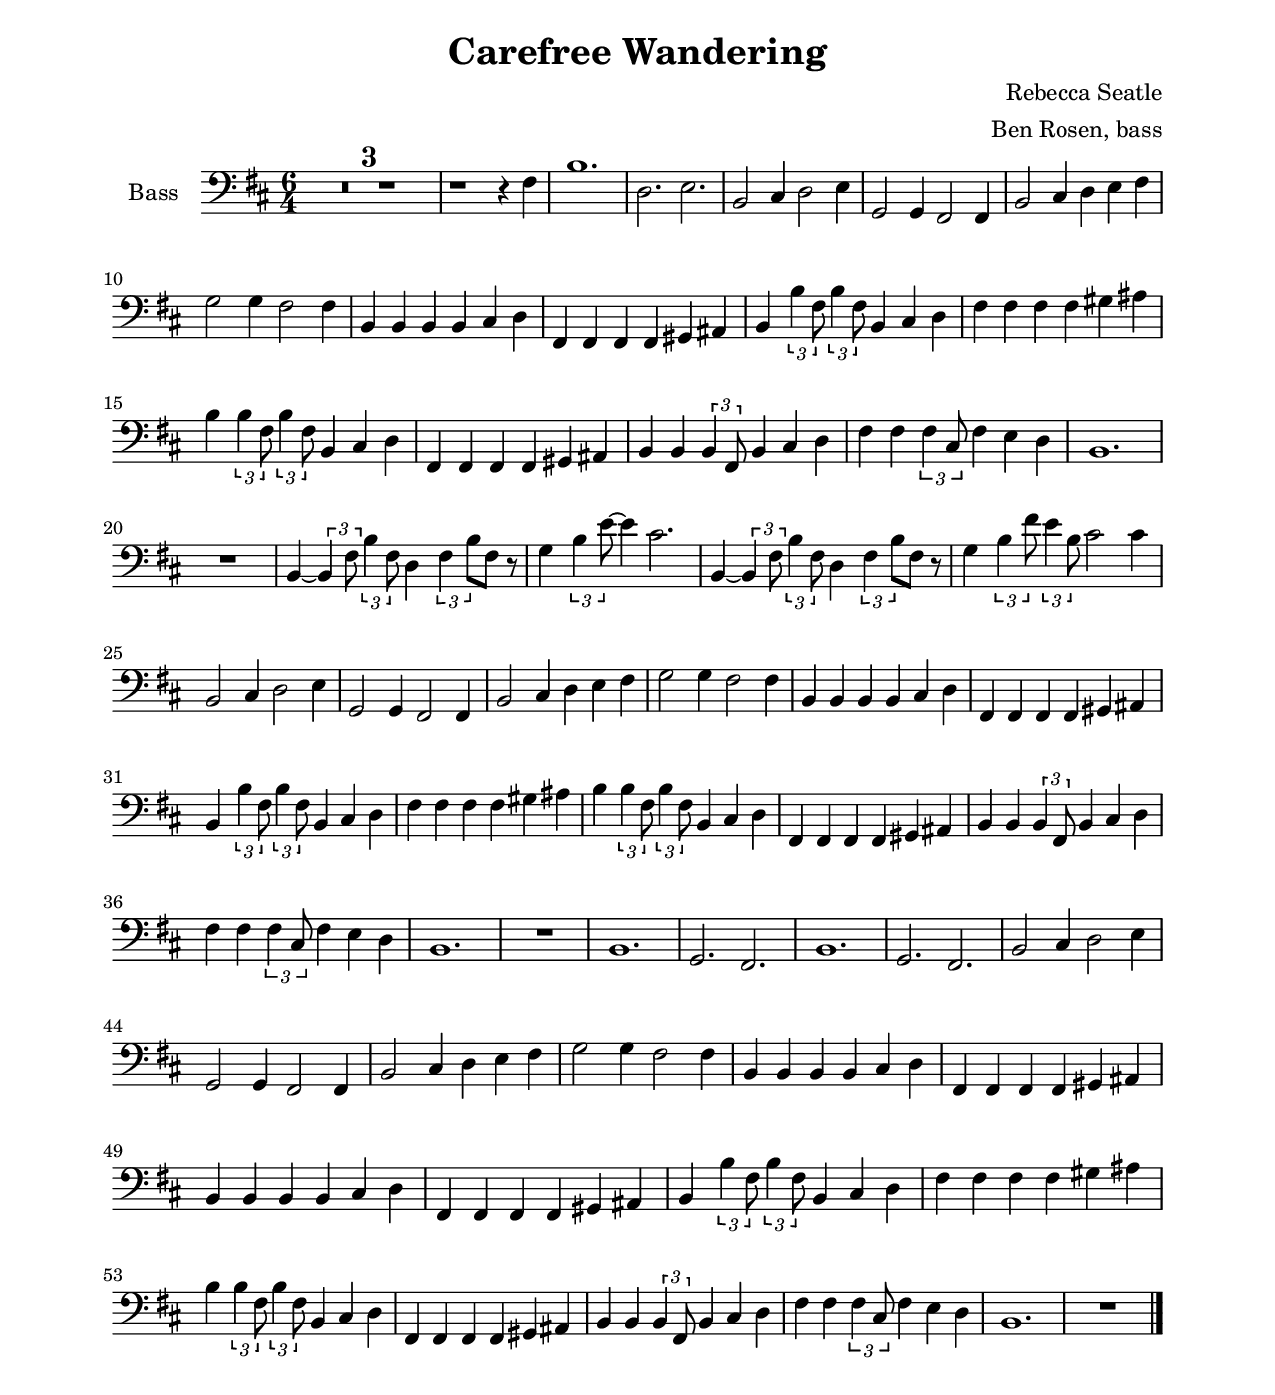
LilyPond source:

\version "2.24.0"

\include "settings.ily"

\header {
  title = "Carefree Wandering"
  composer = "Rebecca Seatle"
  arranger = "Ben Rosen, bass"
}

music = \relative fs {
  \key b \minor
  \time 6/4
  \clef "bass"

  \compressMMRests {
    R1. * 3 |
  }

  r1 r4 fs |

  b1. |
  d,2. e |
  b2 cs4 d2 e4 |
  g,2 g4 fs2 fs4 |

  b2 cs4 d e fs |
  g2 g4 fs2 fs4 |
  b,4 b b b cs d |
  fs,4 fs fs fs gs as |

  b4 \tuplet 3/2 { b' fs8 } \tuplet 3/2 { b4 fs8 } b,4 cs d |
  fs4 fs fs fs gs as |
  b4 \tuplet 3/2 { b fs8 } \tuplet 3/2 { b4 fs8 } b,4 cs d |
  fs,4 fs fs fs gs as |

  b4 b \tuplet 3/2 { b fs8 } b4 cs d |
  fs4 fs \tuplet 3/2 { fs cs8 } fs4 e d |
  b1. |
  R1. |

  b4 ~ \tuplet 3/2 { b4 fs'8 } \tuplet 3/2 { b4 fs8 } d4 \tuplet 3/2 { fs b8 } fs r |
  g4 \tuplet 3/2 { b e8 ~ } e4 cs2. |
  b,4 ~ \tuplet 3/2 { b4 fs'8 } \tuplet 3/2 { b4 fs8 } d4 \tuplet 3/2 { fs4 b8 } fs8 r8 |
  g4 \tuplet 3/2 { b4 fs'8 } \tuplet 3/2 { e4 b8 } cs2 cs4 |

  b,2 cs4 d2 e4 |
  g,2 g4 fs2 fs4 |
  b2 cs4 d4 e fs
  g2 g4 fs2 fs4

  b,4 b b b4 cs d |
  fs, fs fs fs4 gs as |
  b4 \tuplet 3/2 { b' fs8 } \tuplet 3/2 { b4 fs8 } b,4 cs d |
  fs4 fs fs fs gs as |

  b \tuplet 3/2 { b fs8 } \tuplet 3/2 { b4 fs8 } b,4 cs d |
  fs,4 fs fs fs gs as |
  b b \tuplet 3/2 { b fs8 } b4 cs d |
  fs4 fs \tuplet 3/2 { fs cs8 } fs4 e d |

  b1. |
  R1. |

  \repeat unfold 2 {
    b1. |
    g2. fs2. |
  }

  b2 cs4 d2 e4 |
  g,2 g4 fs2 fs4 |
  b2 cs4 d e fs |
  g2 g4 fs2 fs4 |

  b,4 b b b cs d |
  fs,4 fs fs fs gs as |
  b4 b b b cs d |
  fs,4 fs fs fs gs as |

  b4 \tuplet 3/2 { b' fs8 } \tuplet 3/2 { b4 fs8 } b,4 cs d |
  fs4 fs fs fs gs as |
  b4 \tuplet 3/2 { b fs8 } \tuplet 3/2 { b4 fs8 } b,4 cs d |
  fs,4 fs fs fs gs as |

  b4 b \tuplet 3/2 { b fs8 } b4 cs d |
  fs4 fs \tuplet 3/2 { fs cs8 } fs4 e d |
  b1. |
  R1. |

  \bar "|."
}

\score {
  \new Staff \with {
    instrumentName = "Bass"
  } {
    \music
  }
}
